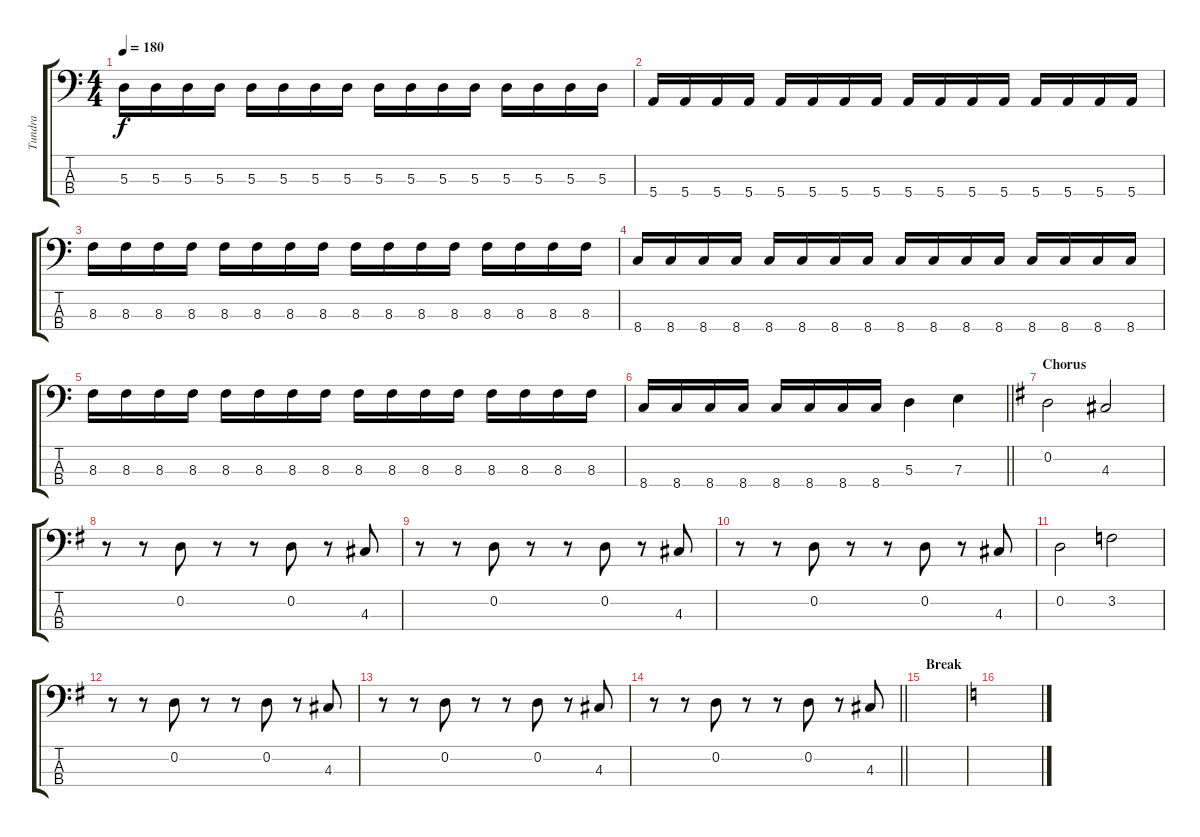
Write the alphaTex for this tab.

\track ("Tundra" "Tundra") {instrument electricbassfinger}
\staff {score tabs}
\tuning (G2 D2 A1 E1) {hide}
\ts (4 4)
\tempo 180
\clef f4
\ks c
5.3.16{dy f} 5.3.16 5.3.16 5.3.16 5.3.16 5.3.16 5.3.16 5.3.16 5.3.16 5.3.16 5.3.16 5.3.16 5.3.16 5.3.16 5.3.16 5.3.16 |
5.4.16 5.4.16 5.4.16 5.4.16 5.4.16 5.4.16 5.4.16 5.4.16 5.4.16 5.4.16 5.4.16 5.4.16 5.4.16 5.4.16 5.4.16 5.4.16 |
8.3.16 8.3.16 8.3.16 8.3.16 8.3.16 8.3.16 8.3.16 8.3.16 8.3.16 8.3.16 8.3.16 8.3.16 8.3.16 8.3.16 8.3.16 8.3.16 |
8.4.16 8.4.16 8.4.16 8.4.16 8.4.16 8.4.16 8.4.16 8.4.16 8.4.16 8.4.16 8.4.16 8.4.16 8.4.16 8.4.16 8.4.16 8.4.16 |
8.3.16 8.3.16 8.3.16 8.3.16 8.3.16 8.3.16 8.3.16 8.3.16 8.3.16 8.3.16 8.3.16 8.3.16 8.3.16 8.3.16 8.3.16 8.3.16 |
\barLineRight lightlight
8.4.16 8.4.16 8.4.16 8.4.16 8.4.16 8.4.16 8.4.16 8.4.16 5.3.4 7.3.4 |
\section ("" "Chorus")
\ks g
0.2.2 4.3.2 |
r.8 r.8 0.2.8 r.8 r.8 0.2.8 r.8 4.3.8 |
r.8 r.8 0.2.8 r.8 r.8 0.2.8 r.8 4.3.8 |
r.8 r.8 0.2.8 r.8 r.8 0.2.8 r.8 4.3.8 |
0.2.2 3.2.2 |
r.8 r.8 0.2.8 r.8 r.8 0.2.8 r.8 4.3.8 |
r.8 r.8 0.2.8 r.8 r.8 0.2.8 r.8 4.3.8 |
\barLineRight lightlight
r.8 r.8 0.2.8 r.8 r.8 0.2.8 r.8 4.3.8 |
\section ("" "Break")
|
\ks c
